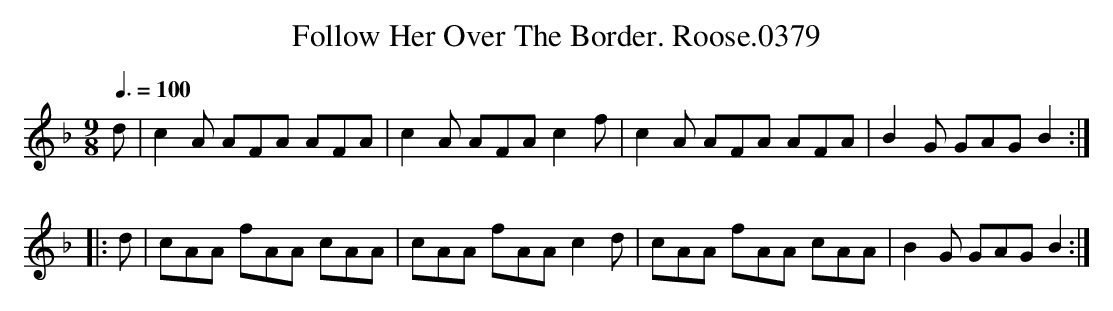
X:1
T:Follow Her Over The Border. Roose.0379
M:9/8
L:1/8
Q:3/8=100
K:F
d|c2 A AFA AFA|c2 A AFA c2 f|c2 A AFA AFA|B2 G GAG B2:|
|:d|cAA fAA cAA| cAA fAA c2d|cAA fAA cAA|B2G GAG B2:|
